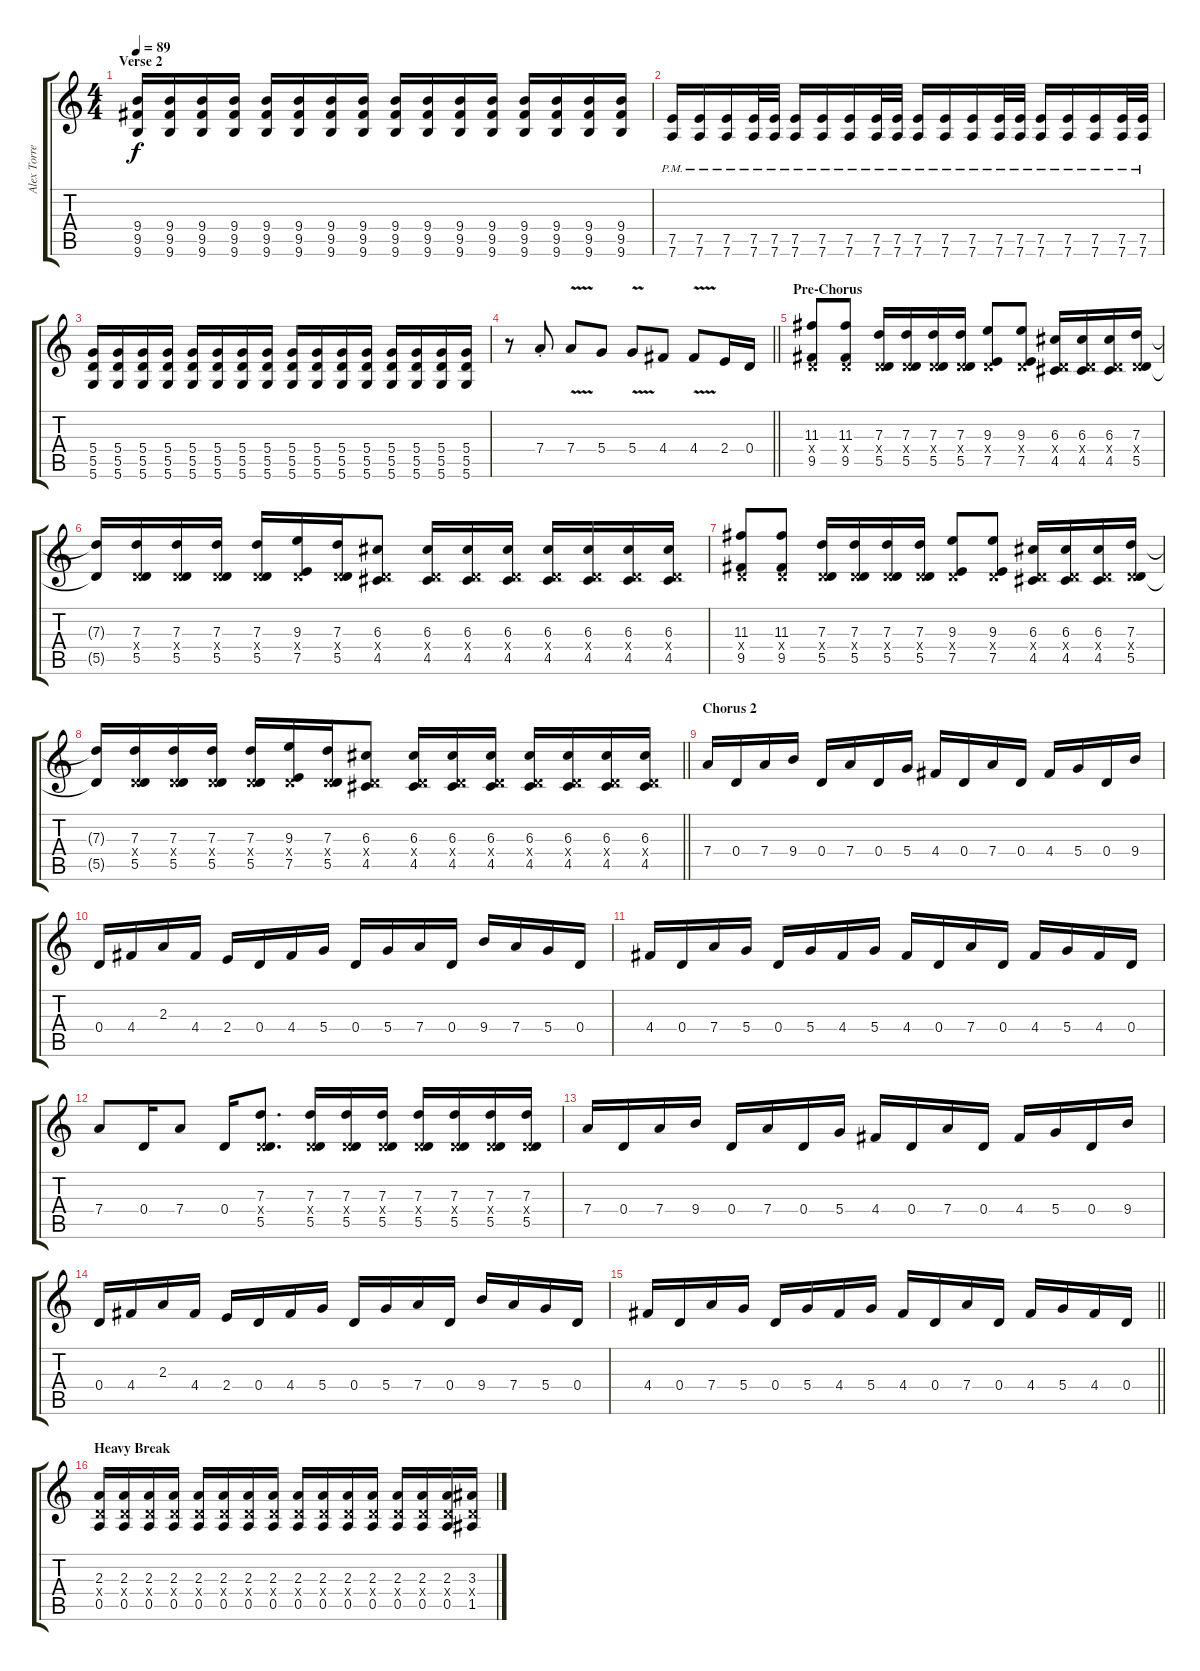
\track ("Alex Torres [Guitar]" "Alex Torre") {instrument distortionguitar}
\staff {score tabs}
\tuning (E4 B3 G3 D3 A2 D2) {hide}
\ts (4 4)
\section ("" "Verse 2")
\tempo 89
\clef g2
\ks c
(9.4 9.5 9.6).16{dy f volume 12 balance 15 instrument distortionguitar} (9.4 9.5 9.6).16 (9.4 9.5 9.6).16 (9.4 9.5 9.6).16 (9.4 9.5 9.6).16 (9.4 9.5 9.6).16 (9.4 9.5 9.6).16 (9.4 9.5 9.6).16 (9.4 9.5 9.6).16 (9.4 9.5 9.6).16 (9.4 9.5 9.6).16 (9.4 9.5 9.6).16 (9.4 9.5 9.6).16 (9.4 9.5 9.6).16 (9.4 9.5 9.6).16 (9.4 9.5 9.6).16 |
(7.5{pm} 7.6{pm}).16 (7.5{pm} 7.6{pm}).16 (7.5{pm} 7.6{pm}).16 (7.5{pm} 7.6{pm}).32 (7.5{pm} 7.6{pm}).32 (7.5{pm} 7.6{pm}).16 (7.5{pm} 7.6{pm}).16 (7.5{pm} 7.6{pm}).16 (7.5{pm} 7.6{pm}).32 (7.5{pm} 7.6{pm}).32 (7.5{pm} 7.6{pm}).16 (7.5{pm} 7.6{pm}).16 (7.5{pm} 7.6{pm}).16 (7.5{pm} 7.6{pm}).32 (7.5{pm} 7.6{pm}).32 (7.5{pm} 7.6{pm}).16 (7.5{pm} 7.6{pm}).16 (7.5{pm} 7.6{pm}).16 (7.5{pm} 7.6{pm}).32 (7.5{pm} 7.6{pm}).32 |
(5.4 5.5 5.6).16 (5.4 5.5 5.6).16 (5.4 5.5 5.6).16 (5.4 5.5 5.6).16 (5.4 5.5 5.6).16 (5.4 5.5 5.6).16 (5.4 5.5 5.6).16 (5.4 5.5 5.6).16 (5.4 5.5 5.6).16 (5.4 5.5 5.6).16 (5.4 5.5 5.6).16 (5.4 5.5 5.6).16 (5.4 5.5 5.6).16 (5.4 5.5 5.6).16 (5.4 5.5 5.6).16 (5.4 5.5 5.6).16 |
\barLineRight lightlight
r.8 7.4{st}.8 7.4{v}.8 5.4.8 5.4{v}.8 4.4.8 4.4{v}.8 2.4.16 0.4.16 |
\section ("" "Pre-Chorus")
(11.3 0.4{x} 9.5).8{volume 10} (11.3 0.4{x} 9.5).8 (7.3 0.4{x} 5.5).16 (7.3 0.4{x} 5.5).16 (7.3 0.4{x} 5.5).16 (7.3 0.4{x} 5.5).16 (9.3 0.4{x} 7.5).8 (9.3 0.4{x} 7.5).8 (6.3 0.4{x} 4.5).16 (6.3 0.4{x} 4.5).16 (6.3 0.4{x} 4.5).16 (7.3 0.4{x} 5.5).16 |
(7.3{t} 5.5{t}).16 (7.3 0.4{x} 5.5).16 (7.3 0.4{x} 5.5).16 (7.3 0.4{x} 5.5).16 (7.3 0.4{x} 5.5).16 (9.3 0.4{x} 7.5).16 (7.3 0.4{x} 5.5).16 (6.3 0.4{x} 4.5).8 (6.3 0.4{x} 4.5).16 (6.3 0.4{x} 4.5).16 (6.3 0.4{x} 4.5).16 (6.3 0.4{x} 4.5).16 (6.3 0.4{x} 4.5).16 (6.3 0.4{x} 4.5).16 (6.3 0.4{x} 4.5).16 |
(11.3 0.4{x} 9.5).8 (11.3 0.4{x} 9.5).8 (7.3 0.4{x} 5.5).16 (7.3 0.4{x} 5.5).16 (7.3 0.4{x} 5.5).16 (7.3 0.4{x} 5.5).16 (9.3 0.4{x} 7.5).8 (9.3 0.4{x} 7.5).8 (6.3 0.4{x} 4.5).16 (6.3 0.4{x} 4.5).16 (6.3 0.4{x} 4.5).16 (7.3 0.4{x} 5.5).16 |
\barLineRight lightlight
(7.3{t} 5.5{t}).16 (7.3 0.4{x} 5.5).16 (7.3 0.4{x} 5.5).16 (7.3 0.4{x} 5.5).16 (7.3 0.4{x} 5.5).16 (9.3 0.4{x} 7.5).16 (7.3 0.4{x} 5.5).16 (6.3 0.4{x} 4.5).8 (6.3 0.4{x} 4.5).16 (6.3 0.4{x} 4.5).16 (6.3 0.4{x} 4.5).16 (6.3 0.4{x} 4.5).16 (6.3 0.4{x} 4.5).16 (6.3 0.4{x} 4.5).16 (6.3 0.4{x} 4.5).16 |
\section ("" "Chorus 2")
7.4.16 0.4.16 7.4.16 9.4.16 0.4.16 7.4.16 0.4.16 5.4.16 4.4.16 0.4.16 7.4.16 0.4.16 4.4.16 5.4.16 0.4.16 9.4.16 |
0.4.16 4.4.16 2.3.16 4.4.16 2.4.16 0.4.16 4.4.16 5.4.16 0.4.16 5.4.16 7.4.16 0.4.16 9.4.16 7.4.16 5.4.16 0.4.16 |
4.4.16 0.4.16 7.4.16 5.4.16 0.4.16 5.4.16 4.4.16 5.4.16 4.4.16 0.4.16 7.4.16 0.4.16 4.4.16 5.4.16 4.4.16 0.4.16 |
7.4.8 0.4.16 7.4.8 0.4.16 (7.3 0.4{x} 5.5).8{d} (7.3 0.4{x} 5.5).16 (7.3 0.4{x} 5.5).16 (7.3 0.4{x} 5.5).16 (7.3 0.4{x} 5.5).16 (7.3 0.4{x} 5.5).16 (7.3 0.4{x} 5.5).16 (7.3 0.4{x} 5.5).16 |
7.4.16 0.4.16 7.4.16 9.4.16 0.4.16 7.4.16 0.4.16 5.4.16 4.4.16 0.4.16 7.4.16 0.4.16 4.4.16 5.4.16 0.4.16 9.4.16 |
0.4.16 4.4.16 2.3.16 4.4.16 2.4.16 0.4.16 4.4.16 5.4.16 0.4.16 5.4.16 7.4.16 0.4.16 9.4.16 7.4.16 5.4.16 0.4.16 |
\barLineRight lightlight
4.4.16 0.4.16 7.4.16 5.4.16 0.4.16 5.4.16 4.4.16 5.4.16 4.4.16 0.4.16 7.4.16 0.4.16 4.4.16 5.4.16 4.4.16 0.4.16 |
\section ("" "Heavy Break")
(2.3 0.4{x} 0.5).16 (2.3 0.4{x} 0.5).16 (2.3 0.4{x} 0.5).16 (2.3 0.4{x} 0.5).16 (2.3 0.4{x} 0.5).16 (2.3 0.4{x} 0.5).16 (2.3 0.4{x} 0.5).16 (2.3 0.4{x} 0.5).16 (2.3 0.4{x} 0.5).16 (2.3 0.4{x} 0.5).16 (2.3 0.4{x} 0.5).16 (2.3 0.4{x} 0.5).16 (2.3 0.4{x} 0.5).16 (2.3 0.4{x} 0.5).16 (2.3 0.4{x} 0.5).16 (3.3 0.4{x} 1.5).16
